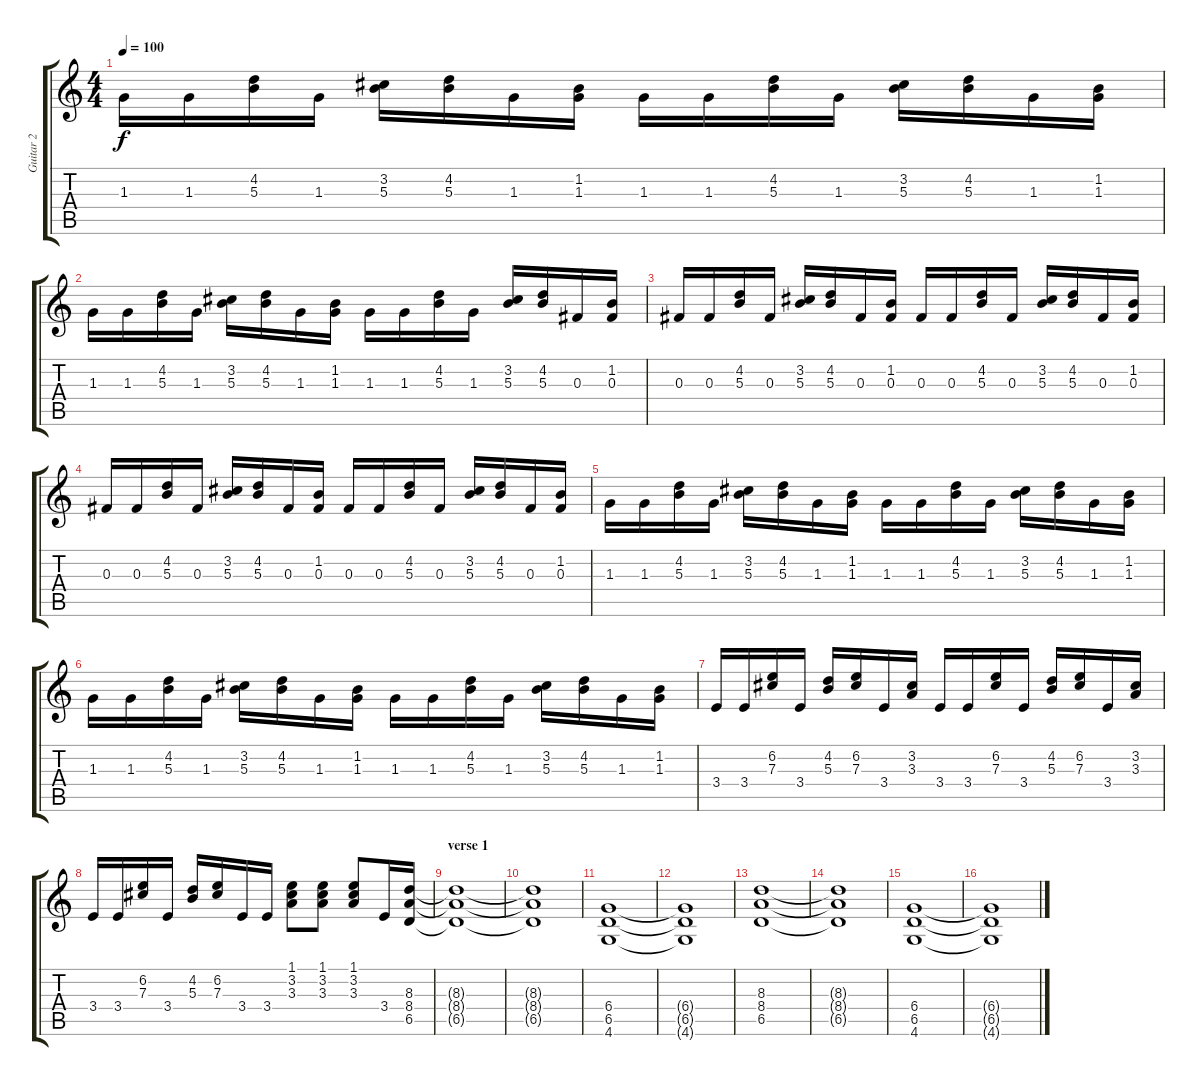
\track ("Guitar 2" "Guitar 2") {instrument distortionguitar}
\staff {score tabs}
\tuning (Eb4 Bb3 Gb3 Db3 Ab2 Eb2) {hide}
\ts (4 4)
\tempo 100
\clef g2
\ks c
1.3.16{dy f} 1.3.16 (4.2 5.3).16 1.3.16 (3.2 5.3).16 (4.2 5.3).16 1.3.16 (1.2 1.3).16 1.3.16 1.3.16 (4.2 5.3).16 1.3.16 (3.2 5.3).16 (4.2 5.3).16 1.3.16 (1.2 1.3).16 |
1.3.16 1.3.16 (4.2 5.3).16 1.3.16 (3.2 5.3).16 (4.2 5.3).16 1.3.16 (1.2 1.3).16 1.3.16 1.3.16 (4.2 5.3).16 1.3.16 (3.2 5.3).16 (4.2 5.3).16 0.3.16 (1.2 0.3).16 |
0.3.16 0.3.16 (4.2 5.3).16 0.3.16 (3.2 5.3).16 (4.2 5.3).16 0.3.16 (1.2 0.3).16 0.3.16 0.3.16 (4.2 5.3).16 0.3.16 (3.2 5.3).16 (4.2 5.3).16 0.3.16 (1.2 0.3).16 |
0.3.16 0.3.16 (4.2 5.3).16 0.3.16 (3.2 5.3).16 (4.2 5.3).16 0.3.16 (1.2 0.3).16 0.3.16 0.3.16 (4.2 5.3).16 0.3.16 (3.2 5.3).16 (4.2 5.3).16 0.3.16 (1.2 0.3).16 |
1.3.16 1.3.16 (4.2 5.3).16 1.3.16 (3.2 5.3).16 (4.2 5.3).16 1.3.16 (1.2 1.3).16 1.3.16 1.3.16 (4.2 5.3).16 1.3.16 (3.2 5.3).16 (4.2 5.3).16 1.3.16 (1.2 1.3).16 |
1.3.16 1.3.16 (4.2 5.3).16 1.3.16 (3.2 5.3).16 (4.2 5.3).16 1.3.16 (1.2 1.3).16 1.3.16 1.3.16 (4.2 5.3).16 1.3.16 (3.2 5.3).16 (4.2 5.3).16 1.3.16 (1.2 1.3).16 |
3.4.16 3.4.16 (6.2 7.3).16 3.4.16 (4.2 5.3).16 (6.2 7.3).16 3.4.16 (3.2 3.3).16 3.4.16 3.4.16 (6.2 7.3).16 3.4.16 (4.2 5.3).16 (6.2 7.3).16 3.4.16 (3.2 3.3).16 |
3.4.16 3.4.16 (6.2 7.3).16 3.4.16 (4.2 5.3).16 (6.2 7.3).16 3.4.16 3.4.16 (1.1 3.2 3.3).8 (1.1 3.2 3.3).8 (1.1 3.2 3.3).8 3.4.16 (8.3 8.4 6.5).16 |
\section ("" "verse 1")
(8.3{t} 8.4{t} 6.5{t}).1 |
(8.3{t} 8.4{t} 6.5{t}).1 |
(6.4 6.5 4.6).1 |
(6.4{t} 6.5{t} 4.6{t}).1 |
(8.3 8.4 6.5).1 |
(8.3{t} 8.4{t} 6.5{t}).1 |
(6.4 6.5 4.6).1 |
(6.4{t} 6.5{t} 4.6{t}).1
